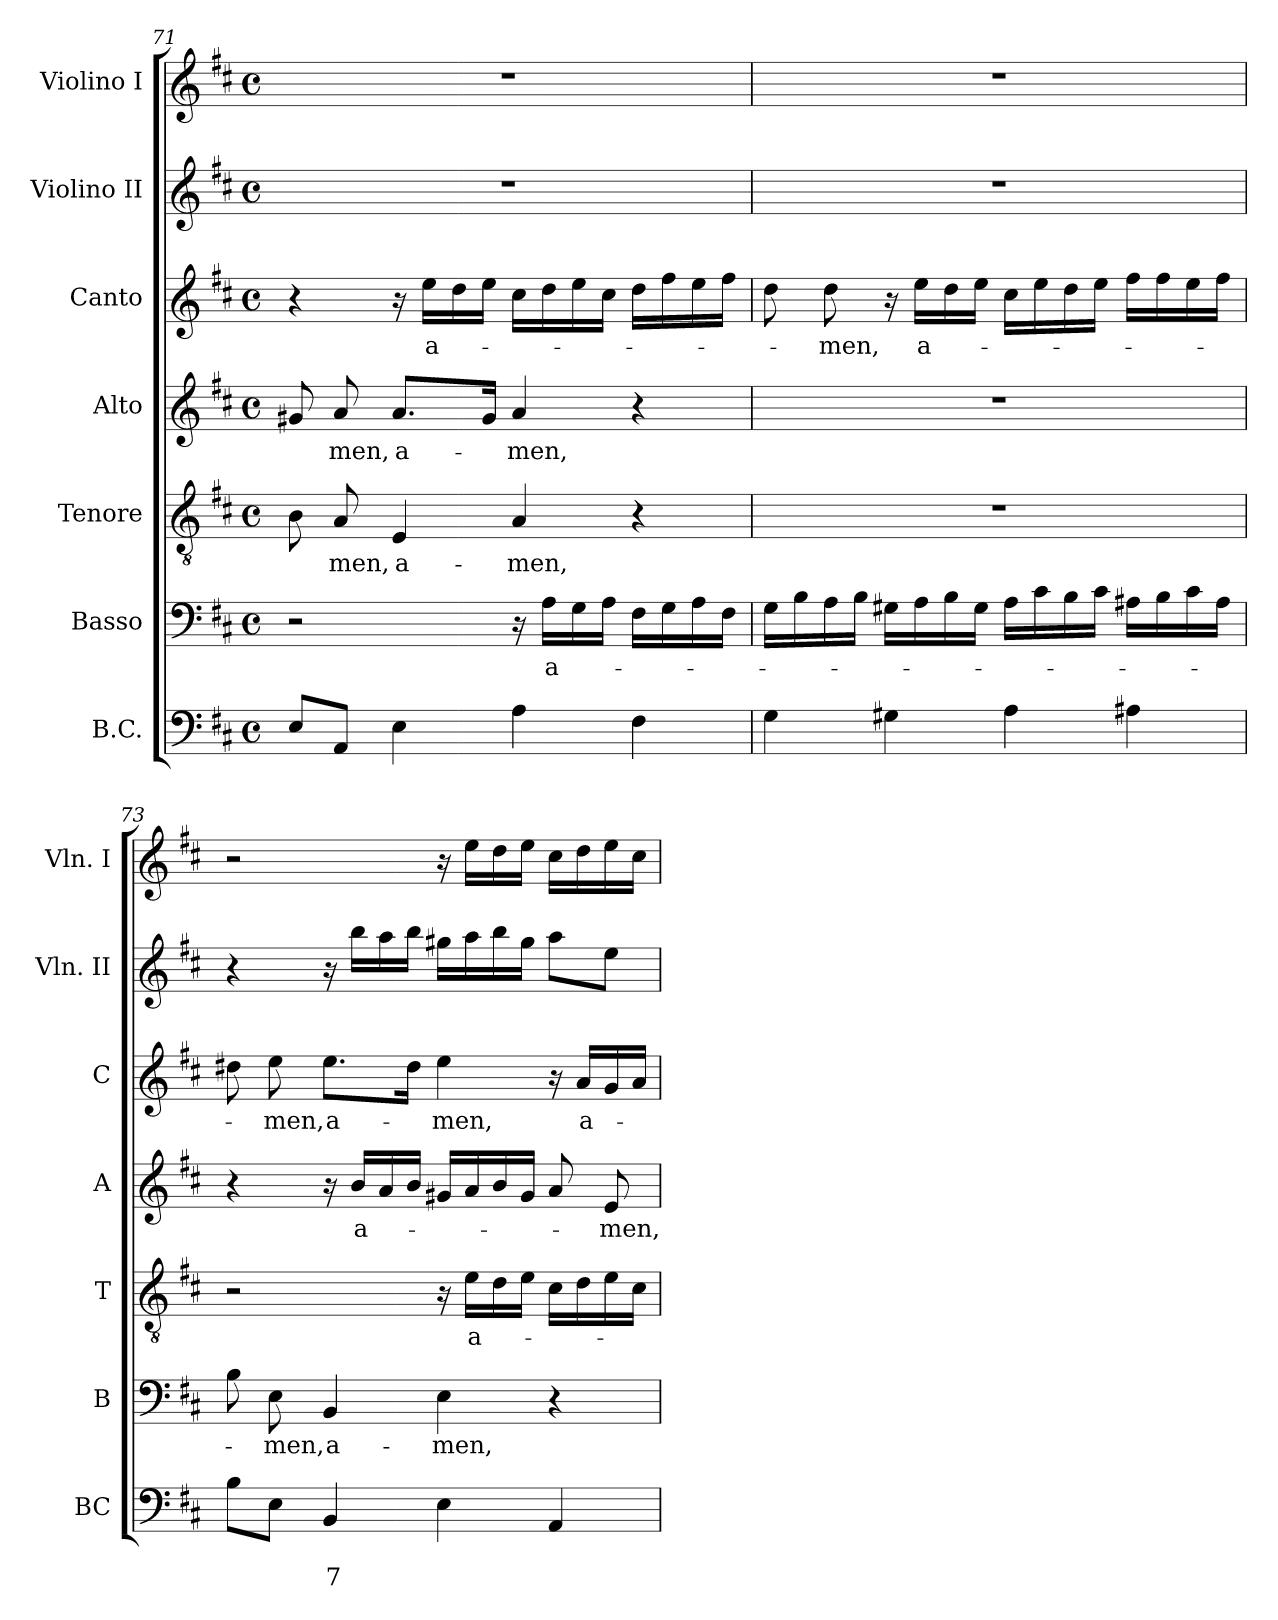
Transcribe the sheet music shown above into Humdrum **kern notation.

**kern	**text	**text	**kern	**text	**kern	**text	**kern	**text	**kern	**text	**kern	**kern
*part7	*part7	*part7	*part6	*part6	*part5	*part5	*part4	*part4	*part3	*part3	*part2	*part1
*staff7	*staff7	*staff7	*staff6	*staff6	*staff5	*staff5	*staff4	*staff4	*staff3	*staff3	*staff2	*staff1
*I"B.C.	*	*	*I"Basso	*	*I"Tenore	*	*I"Alto	*	*I"Canto	*	*I"Violino II	*I"Violino I
*I'BC	*	*	*I'B	*	*I'T	*	*I'A	*	*I'C	*	*I'Vln. II	*I'Vln. I
*clefF4	*	*	*clefF4	*	*clefGv2	*	*clefG2	*	*clefG2	*	*clefG2	*clefG2
*k[f#c#]	*	*	*k[f#c#]	*	*k[f#c#]	*	*k[f#c#]	*	*k[f#c#]	*	*k[f#c#]	*k[f#c#]
*D:	*	*	*D:	*	*D:	*	*D:	*	*D:	*	*D:	*D:
*M4/4	*	*	*M4/4	*	*M4/4	*	*M4/4	*	*M4/4	*	*M4/4	*M4/4
*met(c)	*	*	*met(c)	*	*met(c)	*	*met(c)	*	*met(c)	*	*met(c)	*met(c)
=71	=71	=71	=71	=71	=71	=71	=71	=71	=71	=71	=71	=71
8E/L	.	.	2r	.	8B\	.	8g#X/	.	4r	.	1r	1r
!	!	!	!	!	!	!LO:LY:b	!	!	!	!	!	!
!	!	!	!	!	!	!	!	!LO:LY:b	!	!	!	!
8AA/J	.	.	.	.	8A/	-men,	8a/	-men,	.	.	.	.
!	!	!	!	!	!	!LO:LY:b	!	!	!	!	!	!
!	!	!	!	!	!	!	!	!LO:LY:b	!	!	!	!
4E\	.	.	.	.	4E/	a-	8.a/L	a-	16r	.	.	.
!	!	!	!	!	!	!	!	!	!	!LO:LY:b	!	!
.	.	.	.	.	.	.	.	.	16ee\LL	a-	.	.
.	.	.	.	.	.	.	.	.	16dd\	.	.	.
.	.	.	.	.	.	.	16g#/Jk	.	16ee\JJ	.	.	.
!	!	!	!	!	!	!LO:LY:b	!	!	!	!	!	!
!	!	!	!	!	!	!	!	!LO:LY:b	!	!	!	!
4A\	.	.	16r	.	4A/	-men,	4a/	-men,	16cc#\LL	.	.	.
!	!	!	!	!LO:LY:b	!	!	!	!	!	!	!	!
.	.	.	16A\LL	a-	.	.	.	.	16dd\	.	.	.
.	.	.	16G\	.	.	.	.	.	16ee\	.	.	.
.	.	.	16A\JJ	.	.	.	.	.	16cc#\JJ	.	.	.
4F#\	.	.	16F#\LL	.	4r	.	4r	.	16dd\LL	.	.	.
.	.	.	16G\	.	.	.	.	.	16ff#\	.	.	.
.	.	.	16A\	.	.	.	.	.	16ee\	.	.	.
.	.	.	16F#\JJ	.	.	.	.	.	16ff#\JJ	.	.	.
!!LO:PB:g=z
=72	=72	=72	=72	=72	=72	=72	=72	=72	=72	=72	=72	=72
4G\	.	.	16G\LL	.	1r	.	1r	.	8dd\	.	1r	1r
.	.	.	16B\	.	.	.	.	.	.	.	.	.
!	!	!	!	!	!	!	!	!	!	!LO:LY:b	!	!
.	.	.	16A\	.	.	.	.	.	8dd\	-men,	.	.
.	.	.	16B\JJ	.	.	.	.	.	.	.	.	.
4G#X\	.	.	16G#X\LL	.	.	.	.	.	16r	.	.	.
!	!	!	!	!	!	!	!	!	!	!LO:LY:b	!	!
.	.	.	16A\	.	.	.	.	.	16ee\LL	a-	.	.
.	.	.	16B\	.	.	.	.	.	16dd\	.	.	.
.	.	.	16G#\JJ	.	.	.	.	.	16ee\JJ	.	.	.
4A\	.	.	16A\LL	.	.	.	.	.	16cc#\LL	.	.	.
.	.	.	16c#\	.	.	.	.	.	16ee\	.	.	.
.	.	.	16B\	.	.	.	.	.	16dd\	.	.	.
.	.	.	16c#\JJ	.	.	.	.	.	16ee\JJ	.	.	.
4A#X\	.	.	16A#X\LL	.	.	.	.	.	16ff#\LL	.	.	.
.	.	.	16B\	.	.	.	.	.	16ff#\	.	.	.
.	.	.	16c#\	.	.	.	.	.	16ee\	.	.	.
.	.	.	16A#\JJ	.	.	.	.	.	16ff#\JJ	.	.	.
=73	=73	=73	=73	=73	=73	=73	=73	=73	=73	=73	=73	=73
8B\L	.	.	8B\	.	2r	.	4r	.	8dd#X\	.	4r	2r
!	!	!	!	!LO:LY:b	!	!	!	!	!	!	!	!
!	!	!	!	!	!	!	!	!	!	!LO:LY:b	!	!
8E\J	.	.	8E\	-men,	.	.	.	.	8ee\	-men,	.	.
!	!	!LO:LY:b	!	!	!	!	!	!	!	!	!	!
!	!	!	!	!LO:LY:b	!	!	!	!	!	!	!	!
!	!	!	!	!	!	!	!	!	!	!LO:LY:b	!	!
4BB/	.	7	4BB/	a-	.	.	16r	.	8.ee\L	a-	16r	.
!	!	!	!	!	!	!	!	!LO:LY:b	!	!	!	!
.	.	.	.	.	.	.	16b/LL	a-	.	.	16bb\LL	.
.	.	.	.	.	.	.	16a/	.	.	.	16aa\	.
.	.	.	.	.	.	.	16b/JJ	.	16dd#\Jk	.	16bb\JJ	.
!	!	!	!	!LO:LY:b	!	!	!	!	!	!	!	!
!	!	!	!	!	!	!	!	!	!	!LO:LY:b	!	!
4E\	.	.	4E\	-men,	16r	.	16g#X/LL	.	4ee\	-men,	16gg#X\LL	16r
!	!	!	!	!	!	!LO:LY:b	!	!	!	!	!	!
.	.	.	.	.	16e\LL	a-	16a/	.	.	.	16aa\	16ee\LL
.	.	.	.	.	16d\	.	16b/	.	.	.	16bb\	16dd\
.	.	.	.	.	16e\JJ	.	16g#/JJ	.	.	.	16gg#\JJ	16ee\JJ
4AA/	.	.	4r	.	16c#\LL	.	8a/	.	16r	.	8aa\L	16cc#\LL
!	!	!	!	!	!	!	!	!	!	!LO:LY:b	!	!
.	.	.	.	.	16d\	.	.	.	16a/LL	a-	.	16dd\
!	!	!	!	!	!	!	!	!LO:LY:b	!	!	!	!
.	.	.	.	.	16e\	.	8e/	-men,	16g/	.	8ee\J	16ee\
.	.	.	.	.	16c#\JJ	.	.	.	16a/JJ	.	.	16cc#\JJ
=	=	=	=	=	=	=	=	=	=	=	=	=
*-	*-	*-	*-	*-	*-	*-	*-	*-	*-	*-	*-	*-
